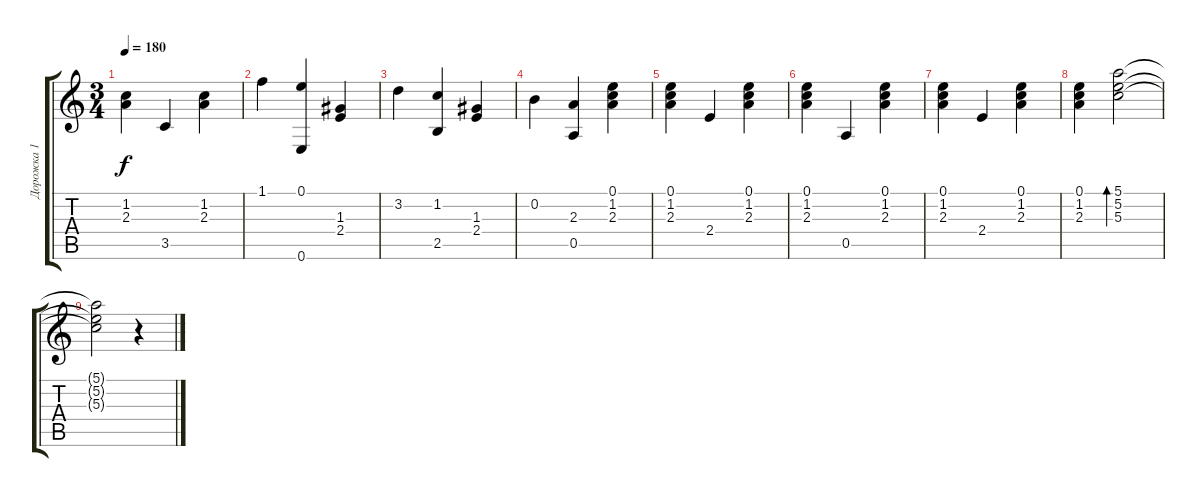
\track ("Дорожка 1" "Дорожка 1") {instrument electricguitarjazz}
\staff {score tabs}
\tuning (E4 B3 G3 D3 A2 E2) {hide}
\ts (3 4)
\tempo 180
\clef g2
\ks c
(1.2 2.3).4{dy f} 3.5.4 (1.2 2.3).4 |
1.1.4 (0.1 0.6).4 (1.3 2.4).4 |
3.2.4 (1.2 2.5).4 (1.3 2.4).4 |
0.2.4 (2.3 0.5).4 (0.1 1.2 2.3).4 |
(0.1 1.2 2.3).4 2.4.4 (0.1 1.2 2.3).4 |
(0.1 1.2 2.3).4 0.5.4 (0.1 1.2 2.3).4 |
(0.1 1.2 2.3).4 2.4.4 (0.1 1.2 2.3).4 |
(0.1 1.2 2.3).4 (5.1 5.2 5.3).2{bd 60} |
(5.1{t} 5.2{t} 5.3{t}).2 r.4
